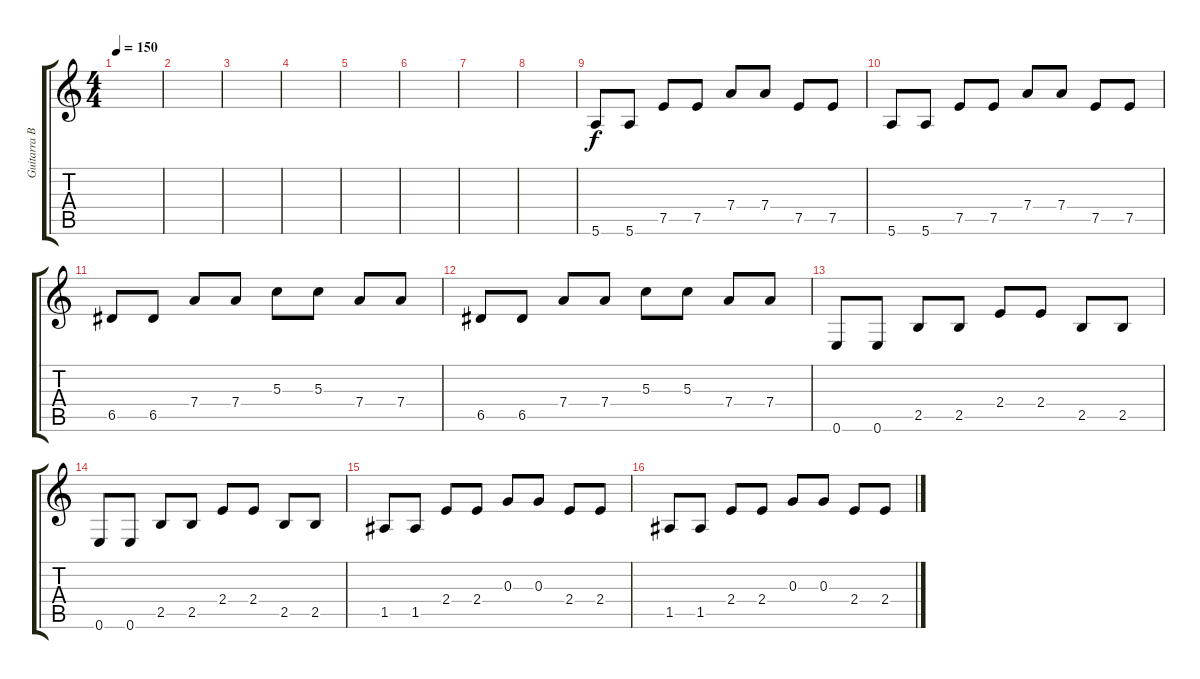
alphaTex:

\track ("Guitarra Base 2" "Guitarra B") {instrument distortionguitar}
\staff {score tabs}
\tuning (E4 B3 G3 D3 A2 E2) {hide}
\ts (4 4)
\tempo 150
\clef g2
\ks c
|
|
|
|
|
|
|
|
5.6.8 5.6.8 7.5.8 7.5.8 7.4.8 7.4.8 7.5.8 7.5.8 |
5.6.8 5.6.8 7.5.8 7.5.8 7.4.8 7.4.8 7.5.8 7.5.8 |
6.5.8 6.5.8 7.4.8 7.4.8 5.3.8 5.3.8 7.4.8 7.4.8 |
6.5.8 6.5.8 7.4.8 7.4.8 5.3.8 5.3.8 7.4.8 7.4.8 |
0.6.8 0.6.8 2.5.8 2.5.8 2.4.8 2.4.8 2.5.8 2.5.8 |
0.6.8 0.6.8 2.5.8 2.5.8 2.4.8 2.4.8 2.5.8 2.5.8 |
1.5.8 1.5.8 2.4.8 2.4.8 0.3.8 0.3.8 2.4.8 2.4.8 |
1.5.8 1.5.8 2.4.8 2.4.8 0.3.8 0.3.8 2.4.8 2.4.8
